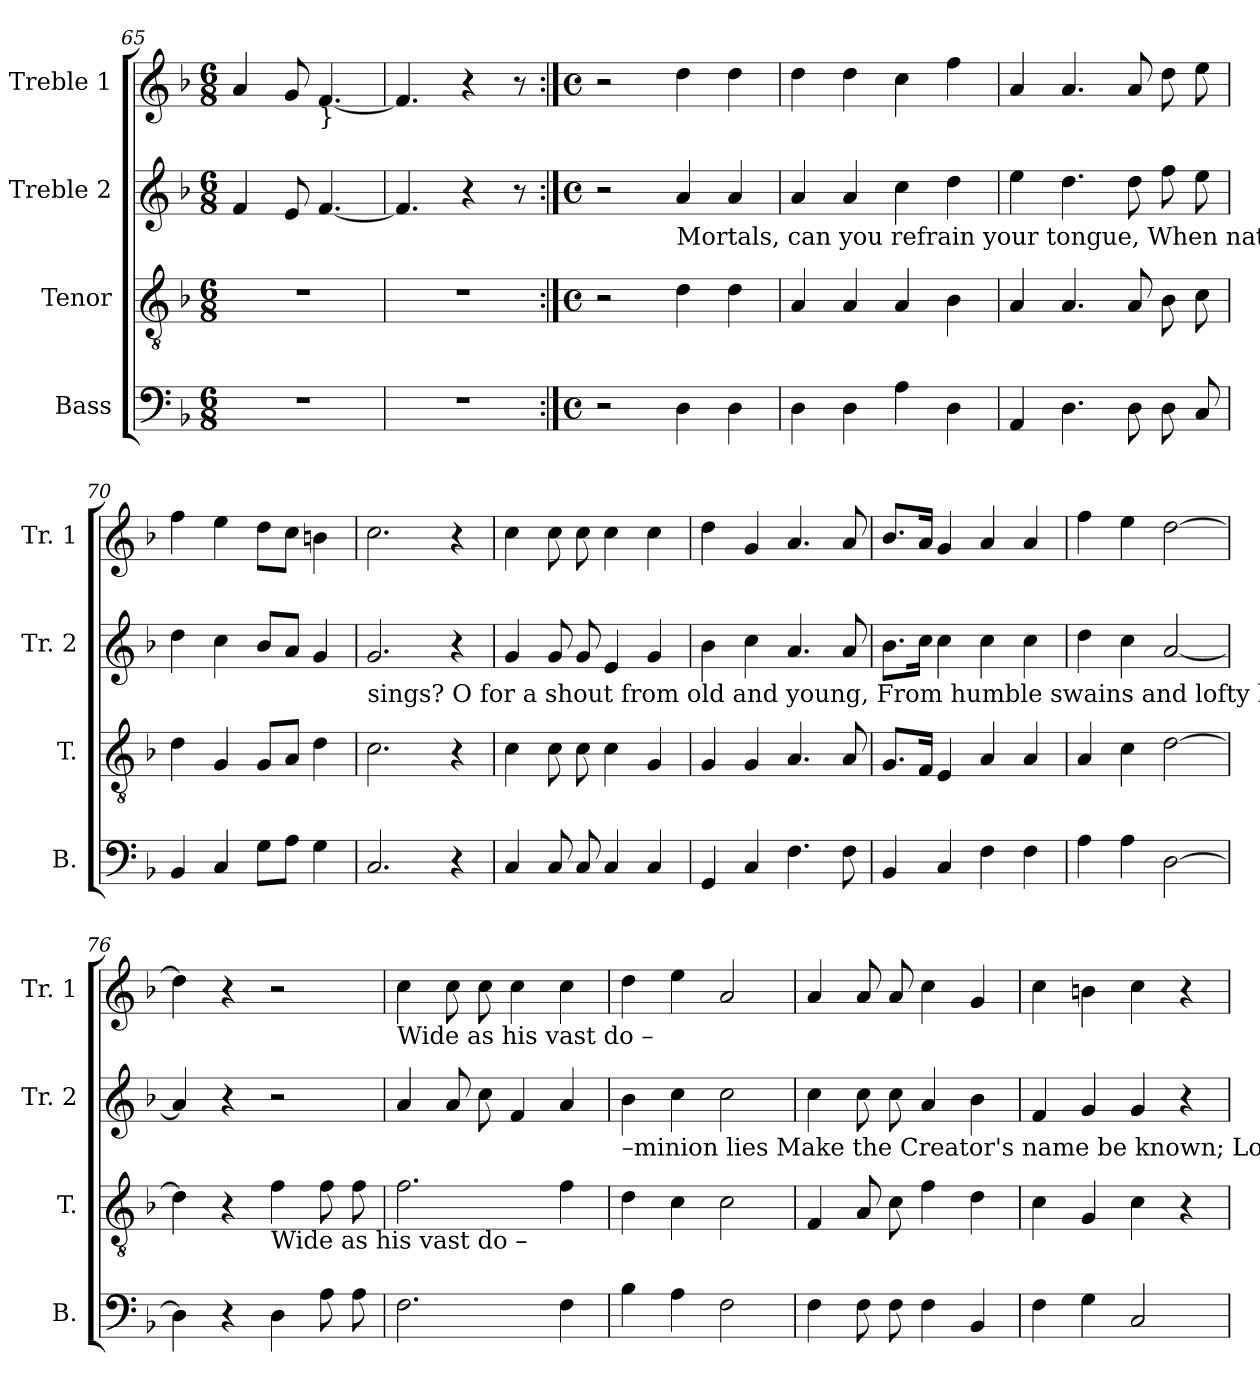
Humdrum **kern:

**kern	**kern	**kern	**kern
*part4	*part3	*part2	*part1
*staff4	*staff3	*staff2	*staff1
*I"Bass	*I"Tenor	*I"Treble 2	*I"Treble 1
*I'B.	*I'T.	*I'Tr. 2	*I'Tr. 1
*clefF4	*clefGv2	*clefG2	*clefG2
*k[b-]	*k[b-]	*k[b-]	*k[b-]
*M6/8	*M6/8	*M6/8	*M6/8
=65	=65	=65	=65
2.r	2.r	4f/	4a/
.	.	8e/	8g/
!	!	!	!LO:TX:b:t=}
.	.	[4.f/	[4.f/
=66	=66	=66	=66
2.r	2.r	4.f/]	4.f/]
.	.	4r	4r
.	.	8r	8r
=67:|!	=67:|!	=67:|!	=67:|!
*M4/4	*M4/4	*M4/4	*M4/4
*met(c)	*met(c)	*met(c)	*met(c)
2r	2r	2r	2r
!	!	!LO:TX:b:t=Mortals, can you refrain your tongue, When nature all around you	!
4D\	4d\	4a/	4dd\
4D\	4d\	4a/	4dd\
=68	=68	=68	=68
4D\	4A/	4a/	4dd\
4D\	4A/	4a/	4dd\
4A\	4A/	4cc\	4cc\
4D\	4B-\	4dd\	4ff\
=69	=69	=69	=69
4AA/	4A/	4ee\	4a/
4.D\	4.A/	4.dd\	4.a/
8D\	8A/	8dd\	8a/
8D\	8B-\	8ff\	8dd\
8C/	8c\	8ee\	8ee\
=70	=70	=70	=70
4BB-/	4d\	4dd\	4ff\
4C/	4G/	4cc\	4ee\
8G\L	8G/L	8b-/L	8dd\L
8A\J	8A/J	8a/J	8cc\J
4G\	4d\	4g/	4bn\
!!LO:LB:g=z
=71	=71	=71	=71
!	!	!LO:TX:b:t=sings?              O for a shout from old and young,  From humble swains and lofty kings!	!
2.C/	2.c\	2.g/	2.cc\
4r	4r	4r	4r
=72	=72	=72	=72
4C/	4c\	4g/	4cc\
8C/	8c\	8g/	8cc\
8C/	8c\	8g/	8cc\
4C/	4c\	4e/	4cc\
4C/	4G/	4g/	4cc\
=73	=73	=73	=73
4GG/	4G/	4b-\	4dd\
4C/	4G/	4cc\	4g/
4.F\	4.A/	4.a/	4.a/
8F\	8A/	8a/	8a/
=74	=74	=74	=74
4BB-/	8.G/L	8.b-\L	8.b-/L
.	16F/Jk	16cc\Jk	16a/Jk
4C/	4E/	4cc\	4g/
4F\	4A/	4cc\	4a/
4F\	4A/	4cc\	4a/
=75	=75	=75	=75
4A\	4A/	4dd\	4ff\
4A\	4c\	4cc\	4ee\
[2D\	[2d\	[2a/	[2dd\
=76	=76	=76	=76
4D\]	4d\]	4a/]	4dd\]
4r	4r	4r	4r
!	!LO:TX:b:t=Wide as his vast                do –	!	!
4D\	4f\	2r	2r
8A\	8f\	.	.
8A\	8f\	.	.
=77	=77	=77	=77
!	!	!	!LO:TX:b:t=Wide as his vast  do –
2.F\	2.f\	4a/	4cc\
.	.	8a/	8cc\
.	.	8cc\	8cc\
.	.	4f/	4cc\
4F\	4f\	4a/	4cc\
!!LO:LB:g=z
=78	=78	=78	=78
!	!	!LO:TX:b:t=–minion lies      Make the Creator's name be known;       Loud as his thunder shout his praise,  And sound  it  lof      –        ty	!
4B-\	4d\	4b-\	4dd\
4A\	4c\	4cc\	4ee\
2F\	2c\	2cc\	2a/
=79	=79	=79	=79
4F\	4F/	4cc\	4a/
8F\	8A/	8cc\	8a/
8F\	8c\	8cc\	8a/
4F\	4f\	4a/	4cc\
4BB-/	4d\	4b-\	4g/
=80	=80	=80	=80
4F\	4c\	4f/	4cc\
4G\	4G/	4g/	4bn\
2C/	4c\	4g/	4cc\
.	4r	4r	4r
=	=	=	=
*-	*-	*-	*-
